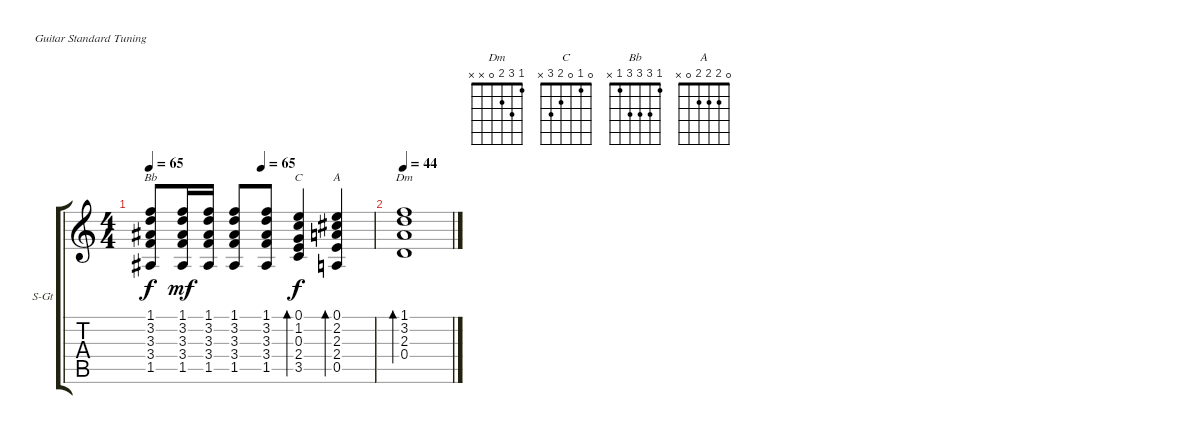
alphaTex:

\bracketExtendMode groupsimilarinstruments
\firstSystemTrackNameOrientation horizontal
\otherSystemsTrackNameOrientation horizontal
\track ("Acc. Guitar" "S-Gt") {instrument acousticguitarsteel}
\staff {score tabs}
\tuning (E4 B3 G3 D3 A2 E2)
\chord ("Dm" 1 3 2 0 x x)
\chord ("C" 0 1 0 2 3 x)
\chord ("Bb" 1 3 3 3 1 x)
\chord ("A" 0 2 2 2 0 x)
\ts (4 4)
\tempo 65
\tempo (65 0.5)
\clef g2
\ks c
(1.1 3.2 3.3 3.4 1.5).8{ch "Bb" dy f} (1.1 3.2 3.3 3.4 1.5).16{dy mf} (1.1 3.2 3.3 3.4 1.5).16 (1.1 3.2 3.3 3.4 1.5).8 (1.1 3.2 3.3 3.4 1.5).8 (0.1 1.2 0.3 2.4 3.5).4{bd 60 ch "C" dy f} (0.1 2.2 2.3 2.4 0.5).4{bd 60 ch "A"} |
\tempo 44
(1.1 3.2 2.3 0.4).1{bd 60 ch "Dm"}
